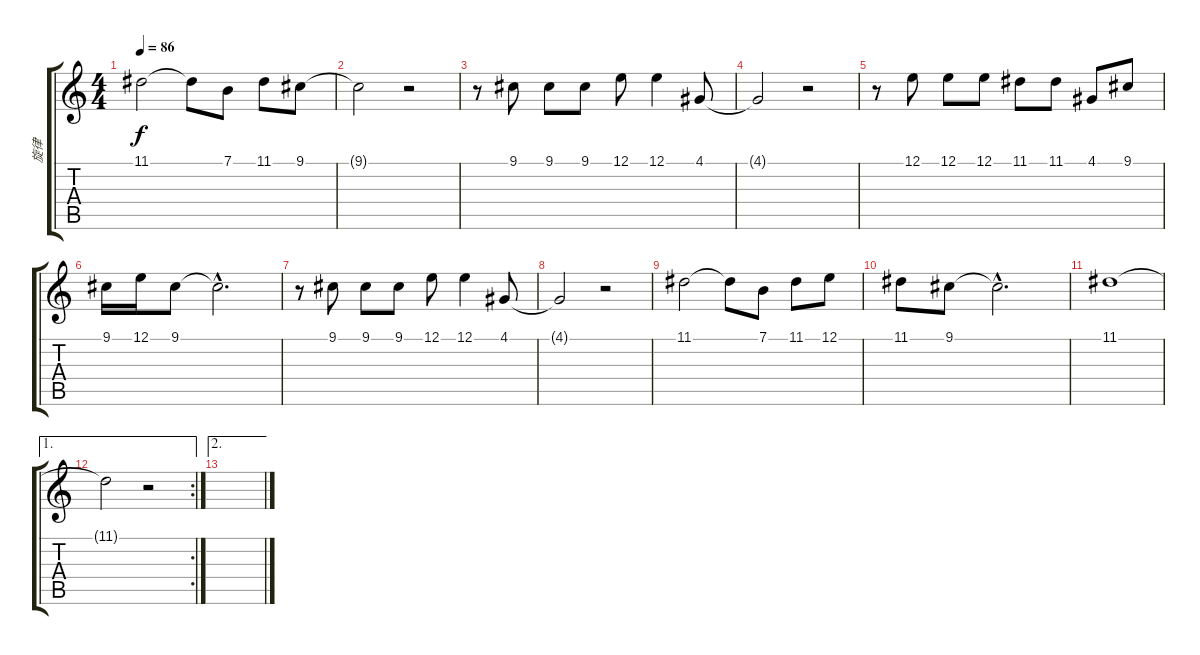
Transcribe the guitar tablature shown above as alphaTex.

\track ("旋律" "旋律") {instrument piccolo}
\staff {score tabs}
\tuning (E4 B3 G3 D3 A2 E2) {hide}
\ts (4 4)
\tempo 86
\clef g2
\ks c
11.1.2{dy f} 11.1{t}.8 7.1.8 11.1.8 9.1.8 |
9.1{t}.2 r.2 |
r.8 9.1.8 9.1.8 9.1.8 12.1.8 12.1.4 4.1.8 |
4.1{t}.2 r.2 |
r.8 12.1.8 12.1.8 12.1.8 11.1.8 11.1.8 4.1.8 9.1.8 |
9.1.16 12.1.16 9.1.8 9.1{hac t}.2{d} |
r.8 9.1.8 9.1.8 9.1.8 12.1.8 12.1.4 4.1.8 |
4.1{t}.2 r.2 |
11.1.2 11.1{t}.8 7.1.8 11.1.8 12.1.8 |
11.1.8 9.1.8 9.1{hac t}.2{d} |
11.1.1 |
\ae 1
\rc 2
11.1{t}.2 r.2 |
\ae 2
